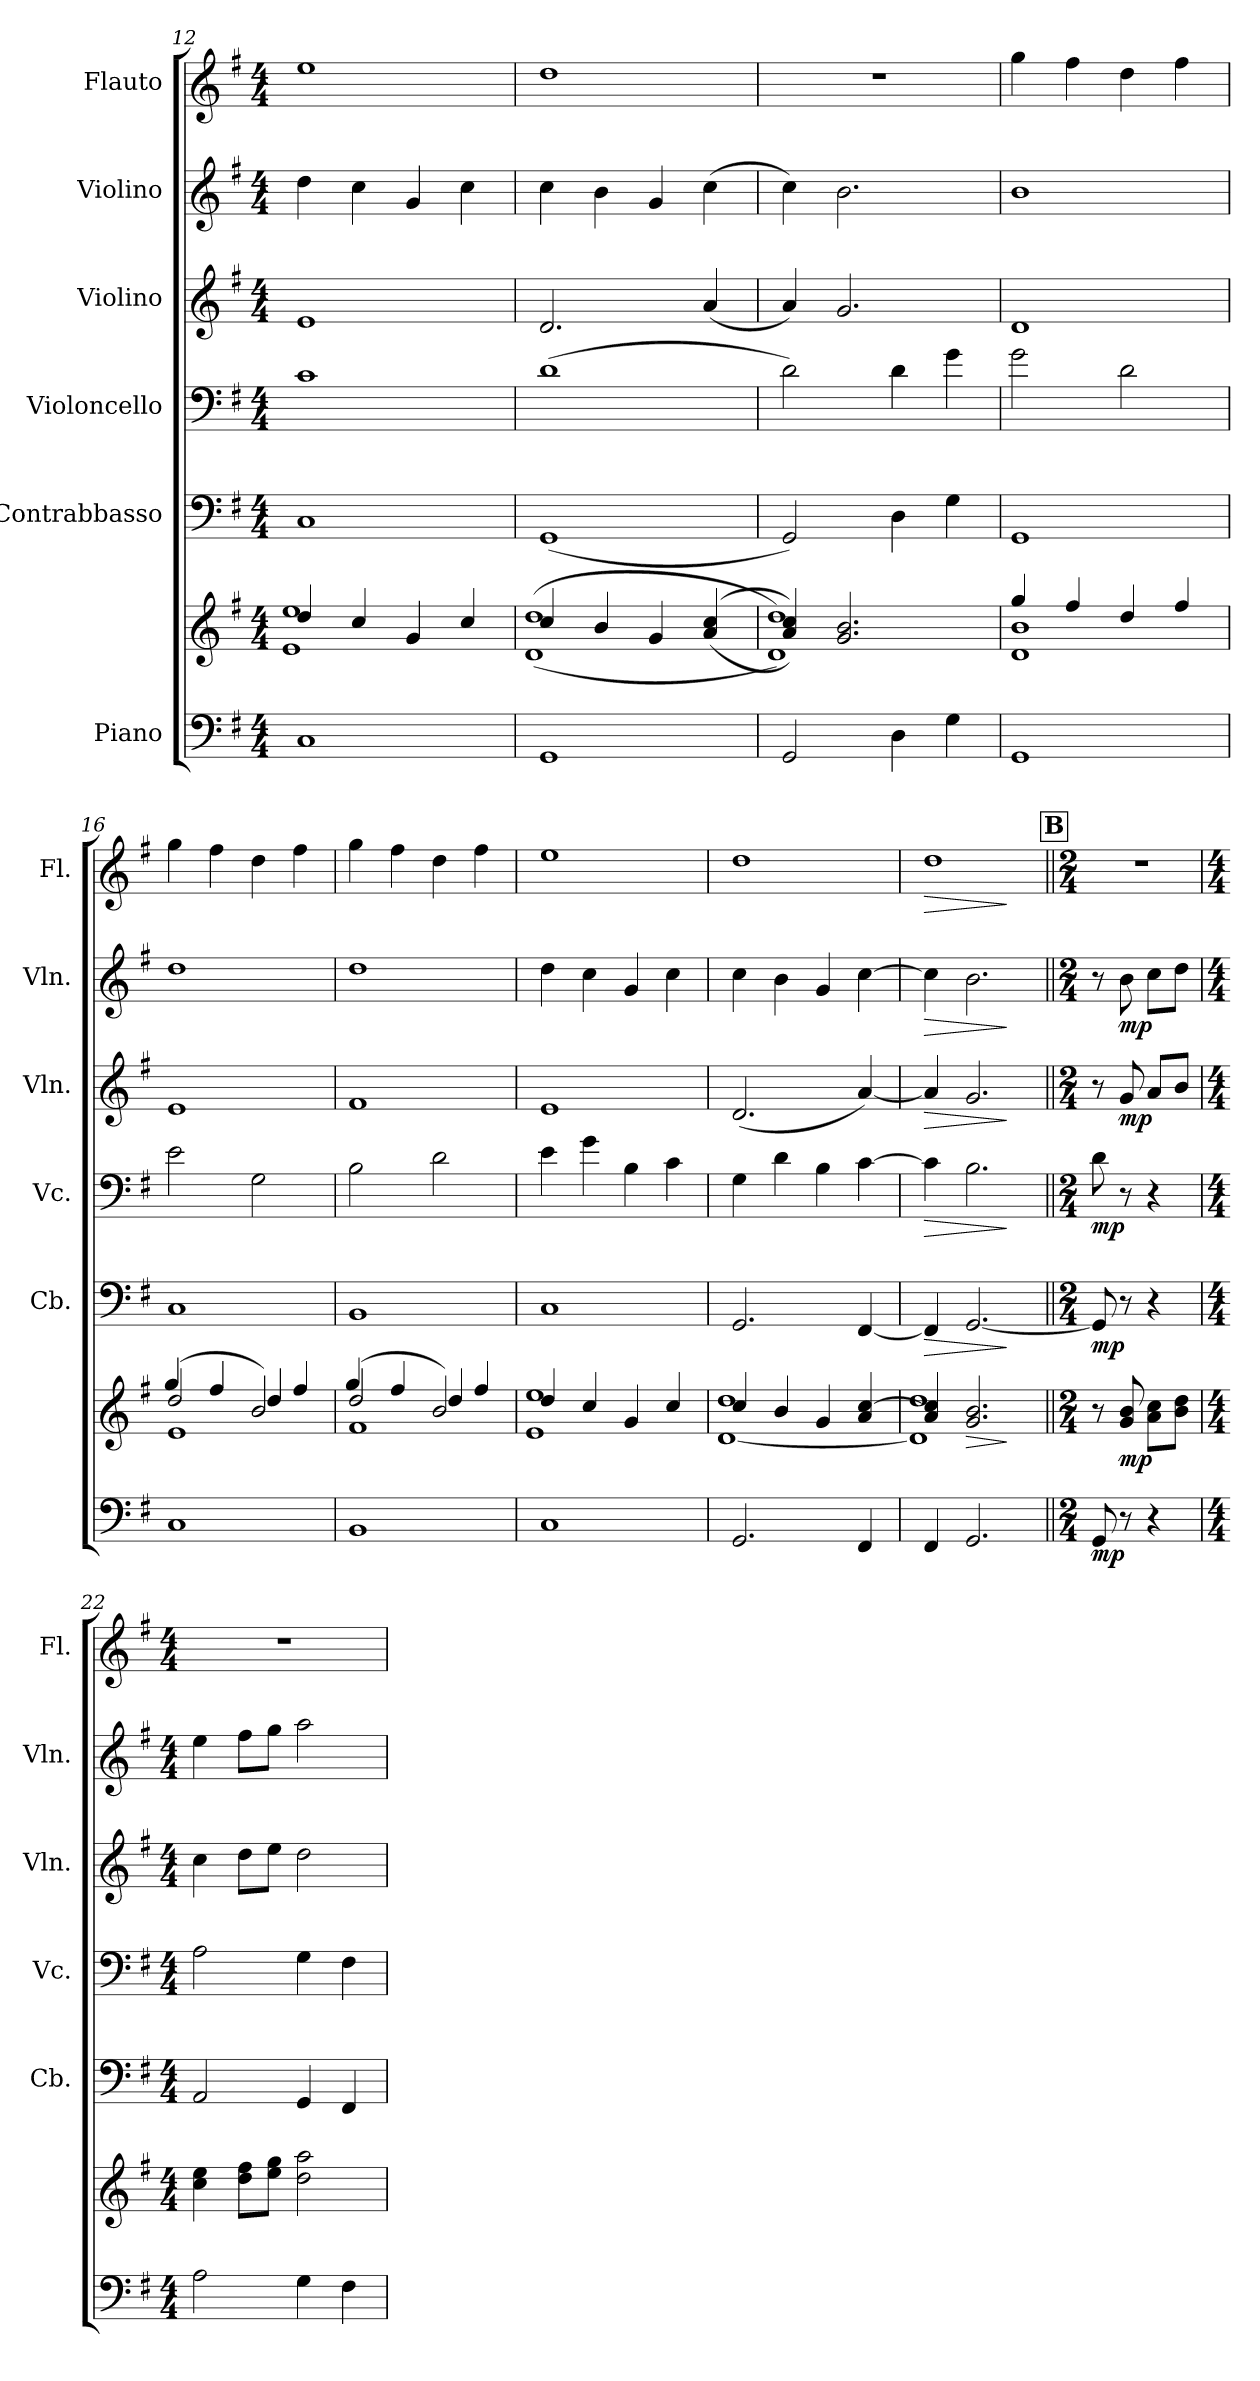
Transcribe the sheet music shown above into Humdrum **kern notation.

**kern	**kern	**dynam	**kern	**dynam	**kern	**dynam	**kern	**dynam	**kern	**dynam	**kern	**dynam
*part6	*part6	*part6	*part5	*part5	*part4	*part4	*part3	*part3	*part2	*part2	*part1	*part1
*staff7	*staff6	*staff6/7	*staff5	*staff5	*staff4	*staff4	*staff3	*staff3	*staff2	*staff2	*staff1	*staff1
*I"Piano	*	*	*I"Contrabbasso	*	*I"Violoncello	*	*I"Violino	*	*I"Violino	*	*I"Flauto	*
*	*	*	*I'Cb.	*	*I'Vc.	*	*I'Vln.	*	*I'Vln.	*	*I'Fl.	*
!!LO:LB:g=z
*clefF4	*clefG2	*	*clefF4	*	*clefF4	*	*clefG2	*	*clefG2	*	*clefG2	*
*	*	*	*ITrd7c12	*	*	*	*	*	*	*	*	*
*k[f#]	*k[f#]	*	*k[f#]	*	*k[f#]	*	*k[f#]	*	*k[f#]	*	*k[f#]	*
*M4/4	*M4/4	*	*M4/4	*	*M4/4	*	*M4/4	*	*M4/4	*	*M4/4	*
=12	=12	=12	=12	=12	=12	=12	=12	=12	=12	=12	=12	=12
*	*^	*	*	*	*	*	*	*	*	*	*	*
1C	4dd/	1e 1ee	.	1CC	.	1c	.	1e	.	4dd\	.	1ee	.
.	4cc/	.	.	.	.	.	.	.	.	4cc\	.	.	.
.	4g/	.	.	.	.	.	.	.	.	4g/	.	.	.
.	4cc/	.	.	.	.	.	.	.	.	4cc\	.	.	.
=13	=13	=13	=13	=13	=13	=13	=13	=13	=13	=13	=13	=13	=13
1GG	4cc/	(<(<1d 1dd	.	(<1GGG	.	(>1d	.	2.d/	.	4cc\	.	1dd	.
.	4b/	.	.	.	.	.	.	.	.	4b\	.	.	.
.	4g/	.	.	.	.	.	.	.	.	4g/	.	.	.
.	(>(>4a/ 4cc/	.	.	.	.	.	.	(<4a/	.	(>4cc\	.	.	.
=14	=14	=14	=14	=14	=14	=14	=14	=14	=14	=14	=14	=14	=14
2GG/	4a/ 4cc/))	1d 1dd))	.	2GGG/)	.	2d\)	.	4a/)	.	4cc\)	.	1r	.
.	2.g/ 2.b/	.	.	.	.	.	.	2.g/	.	2.b\	.	.	.
4D\	.	.	.	4DD\	.	4d\	.	.	.	.	.	.	.
4G\	.	.	.	4GG\	.	4g\	.	.	.	.	.	.	.
=15	=15	=15	=15	=15	=15	=15	=15	=15	=15	=15	=15	=15	=15
1GG	4gg/	1d 1b	.	1GGG	.	2g\	.	1d	.	1b	.	4gg\	.
.	4ff#/	.	.	.	.	.	.	.	.	.	.	4ff#\	.
.	4dd/	.	.	.	.	2d\	.	.	.	.	.	4dd\	.
.	4ff#/	.	.	.	.	.	.	.	.	.	.	4ff#\	.
=16	=16	=16	=16	=16	=16	=16	=16	=16	=16	=16	=16	=16	=16
*	*	*^	*	*	*	*	*	*	*	*	*	*	*
1C	(>2dd/	1e	4gg/	.	1CC	.	2e\	.	1e	.	1dd	.	4gg\	.
.	.	.	4ff#/	.	.	.	.	.	.	.	.	.	4ff#\	.
.	2b/)	.	4dd/	.	.	.	2G\	.	.	.	.	.	4dd\	.
.	.	.	4ff#/	.	.	.	.	.	.	.	.	.	4ff#\	.
=17	=17	=17	=17	=17	=17	=17	=17	=17	=17	=17	=17	=17	=17	=17
1BB	(<2dd/	1f#	4gg/	.	1BBB	.	2B\	.	1f#	.	1dd	.	4gg\	.
.	.	.	4ff#/	.	.	.	.	.	.	.	.	.	4ff#\	.
.	2b/)	.	4dd/	.	.	.	2d\	.	.	.	.	.	4dd\	.
.	.	.	4ff#/	.	.	.	.	.	.	.	.	.	4ff#\	.
*	*	*v	*v	*	*	*	*	*	*	*	*	*	*	*
=18	=18	=18	=18	=18	=18	=18	=18	=18	=18	=18	=18	=18	=18
1C	4dd/	1e 1ee	.	1CC	.	4e\	.	1e	.	4dd\	.	1ee	.
.	4cc/	.	.	.	.	4g\	.	.	.	4cc\	.	.	.
.	4g/	.	.	.	.	4B\	.	.	.	4g/	.	.	.
.	4cc/	.	.	.	.	4c\	.	.	.	4cc\	.	.	.
=19	=19	=19	=19	=19	=19	=19	=19	=19	=19	=19	=19	=19	=19
2.GG/	4cc/	[1d 1dd	.	2.GGG/	.	4G\	.	(<2.d/	.	4cc\	.	1dd	.
.	4b/	.	.	.	.	4d\	.	.	.	4b\	.	.	.
.	4g/	.	.	.	.	4B\	.	.	.	4g/	.	.	.
4FF#/	4a/ [4cc/	.	.	[4FFF#/	.	[4c\	.	[4a/)	.	[4cc\	.	.	.
=20	=20	=20	=20	=20	=20	=20	=20	=20	=20	=20	=20	=20	=20
!	!	!	!	!	!LO:HP:b	!	!LO:HP:b	!	!LO:HP:b	!	!LO:HP:b	!	!LO:HP:b
4FF#/	4a/ 4cc/]	1d] 1dd	.	4FFF#/]	>	4c\]	>	4a/]	>	4cc\]	>	1dd	>
!	!	!	!LO:HP:b	!	!	!	!	!	!	!	!	!	!
2.GG/	2.g/ 2.b/	.	>	[2.GGG/	.	2.B\	.	2.g/	.	2.b\	.	.	.
*	*v	*v	*	*	*	*	*	*	*	*	*	*	*
.	.	]	.	]	.	]	.	]	.	]	.	]
!!LO:REH:place=s1:a:B:fs=14:t=B
=21||	=21||	=21||	=21||	=21||	=21||	=21||	=21||	=21||	=21||	=21||	=21||	=21||
*M2/4	*M2/4	*	*M2/4	*	*M2/4	*	*M2/4	*	*M2/4	*	*M2/4	*
!	!	!LO:DY:b=2	!	!LO:DY:b	!	!LO:DY:b	!	!	!	!	!	!
8GG/	8r	mp	8GGG/]	mp	8d\	mp	8r	.	8r	.	2r	.
!	!	!LO:DY:b	!	!	!	!	!	!LO:DY:b	!	!LO:DY:b	!	!
8r	8g/ 8b/	mp	8r	.	8r	.	8g/	mp	8b\	mp	.	.
4r	8a\ 8cc\L	.	4r	.	4r	.	8a/L	.	8cc\L	.	.	.
.	8b\ 8dd\J	.	.	.	.	.	8b/J	.	8dd\J	.	.	.
!!LO:PB:g=z
=22	=22	=22	=22	=22	=22	=22	=22	=22	=22	=22	=22	=22
*M4/4	*M4/4	*	*M4/4	*	*M4/4	*	*M4/4	*	*M4/4	*	*M4/4	*
2A\	4cc\ 4ee\	.	2AAA/	.	2A\	.	4cc\	.	4ee\	.	1r	.
.	8dd\ 8ff#\L	.	.	.	.	.	8dd\L	.	8ff#\L	.	.	.
.	8ee\ 8gg\J	.	.	.	.	.	8ee\J	.	8gg\J	.	.	.
4G\	2dd\ 2aa\	.	4GGG/	.	4G\	.	2dd\	.	2aa\	.	.	.
4F#\	.	.	4FFF#/	.	4F#\	.	.	.	.	.	.	.
=	=	=	=	=	=	=	=	=	=	=	=	=
*-	*-	*-	*-	*-	*-	*-	*-	*-	*-	*-	*-	*-
